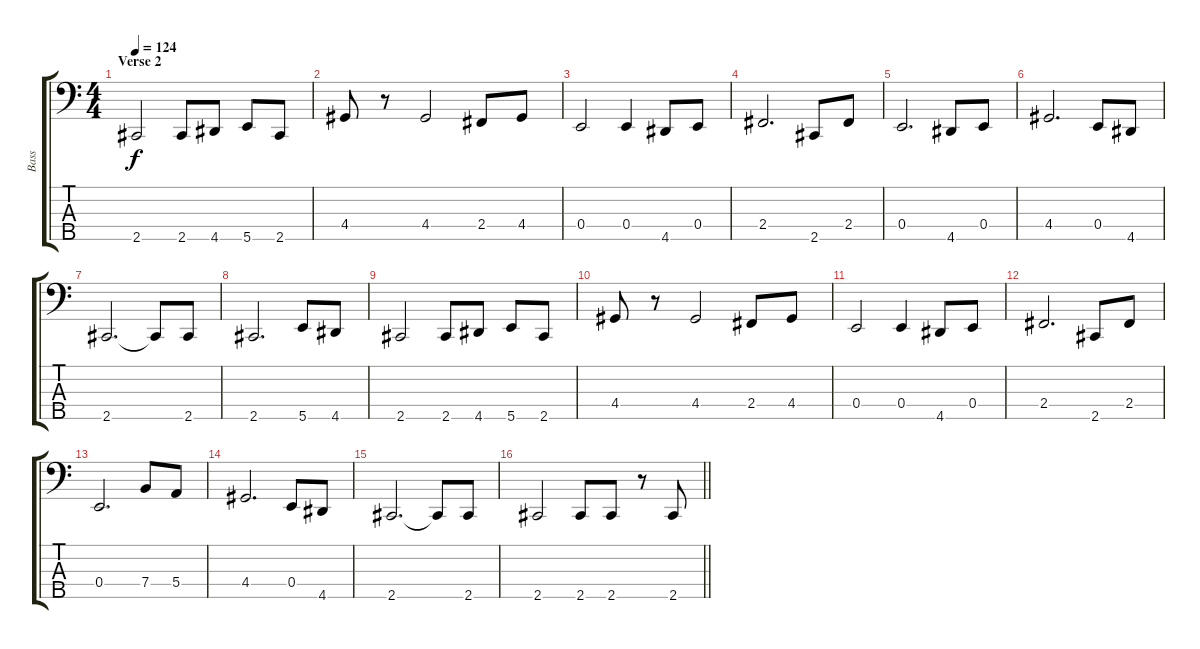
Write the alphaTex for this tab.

\track ("Bass" "Bass") {instrument electricbassfinger}
\staff {score tabs}
\tuning (G2 D2 A1 E1 B0) {hide}
\ts (4 4)
\section ("" "Verse 2")
\tempo 124
\clef f4
\ks c
2.5.2{dy f} 2.5.8 4.5.8 5.5.8 2.5.8 |
4.4.8 r.8 4.4.2 2.4.8 4.4.8 |
0.4.2 0.4.4 4.5.8 0.4.8 |
2.4.2{d} 2.5.8 2.4.8 |
0.4.2{d} 4.5.8 0.4.8 |
4.4.2{d} 0.4.8 4.5.8 |
2.5.2{d} 2.5{t}.8 2.5.8 |
2.5.2{d} 5.5.8 4.5.8 |
2.5.2 2.5.8 4.5.8 5.5.8 2.5.8 |
4.4.8 r.8 4.4.2 2.4.8 4.4.8 |
0.4.2 0.4.4 4.5.8 0.4.8 |
2.4.2{d} 2.5.8 2.4.8 |
0.4.2{d} 7.4.8 5.4.8 |
4.4.2{d} 0.4.8 4.5.8 |
2.5.2{d} 2.5{t}.8 2.5.8 |
\barLineRight lightlight
2.5.2 2.5.8 2.5.8 r.8 2.5.8
